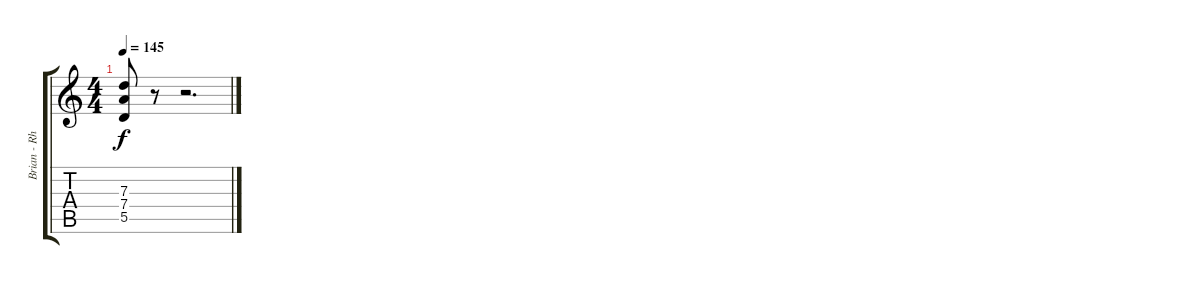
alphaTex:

\track ("Brian - Rhythm Guitar" "Brian - Rh") {instrument acousticguitarsteel}
\staff {score tabs}
\tuning (E4 B3 G3 D3 A2 D2) {hide}
\ts (4 4)
\tempo 145
\clef g2
\ks c
(7.3 7.4 5.5).8{dy f} r.8 r.2{d}
